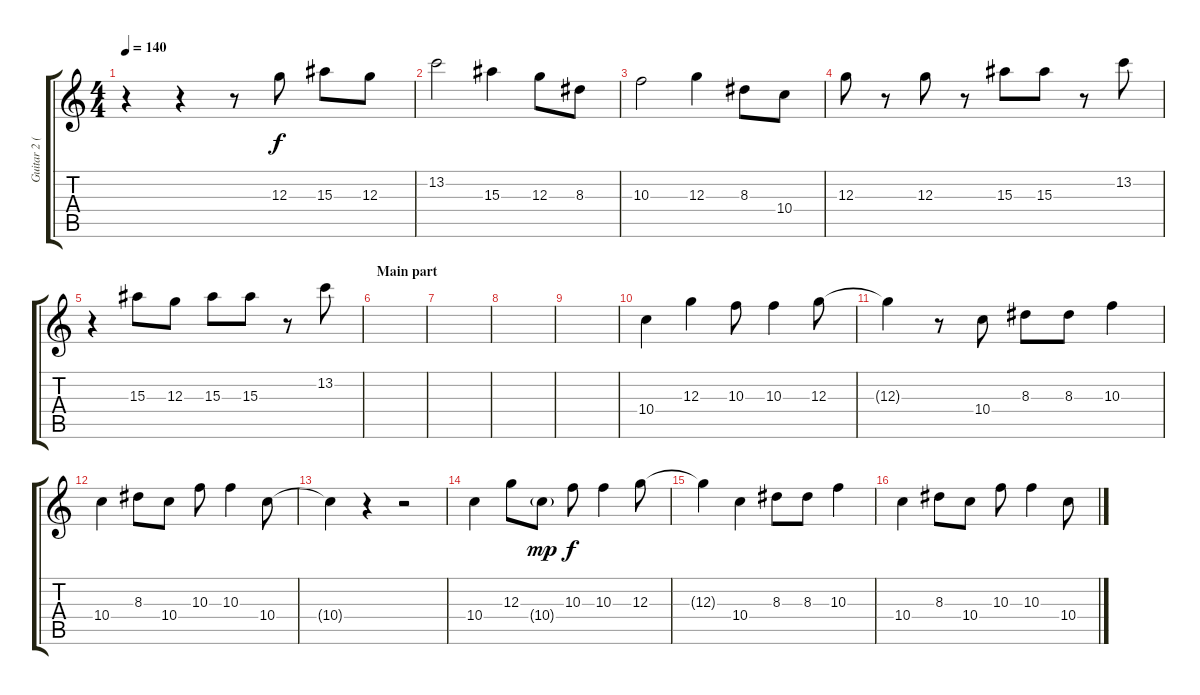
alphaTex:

\track ("Guitar 2 (melody)" "Guitar 2 (") {instrument electricguitarjazz}
\staff {score tabs}
\tuning (E4 B3 G3 D3 A2 E2) {hide}
\ts (4 4)
\tempo 140
\clef g2
\ks c
r.4{dy f} r.4 r.8 12.3.8 15.3.8 12.3.8 |
13.2.2 15.3.4 12.3.8 8.3.8 |
10.3.2 12.3.4 8.3.8 10.4.8 |
12.3.8 r.8 12.3.8 r.8 15.3.8 15.3.8 r.8 13.2.8 |
r.4 15.3.8 12.3.8 15.3.8 15.3.8 r.8 13.2.8 |
\section ("" "Main part")
|
|
|
|
10.4.4 12.3.4 10.3.8 10.3.4 12.3.8 |
12.3{t}.4 r.8 10.4.8 8.3.8 8.3.8 10.3.4 |
10.4.4 8.3.8 10.4.8 10.3.8 10.3.4 10.4.8 |
10.4{t}.4 r.4 r.2 |
10.4.4 12.3.8 10.4{g}.8{dy mp} 10.3.8{dy f} 10.3.4 12.3.8 |
12.3{t}.4 10.4.4 8.3.8 8.3.8 10.3.4 |
10.4.4 8.3.8 10.4.8 10.3.8 10.3.4 10.4.8
